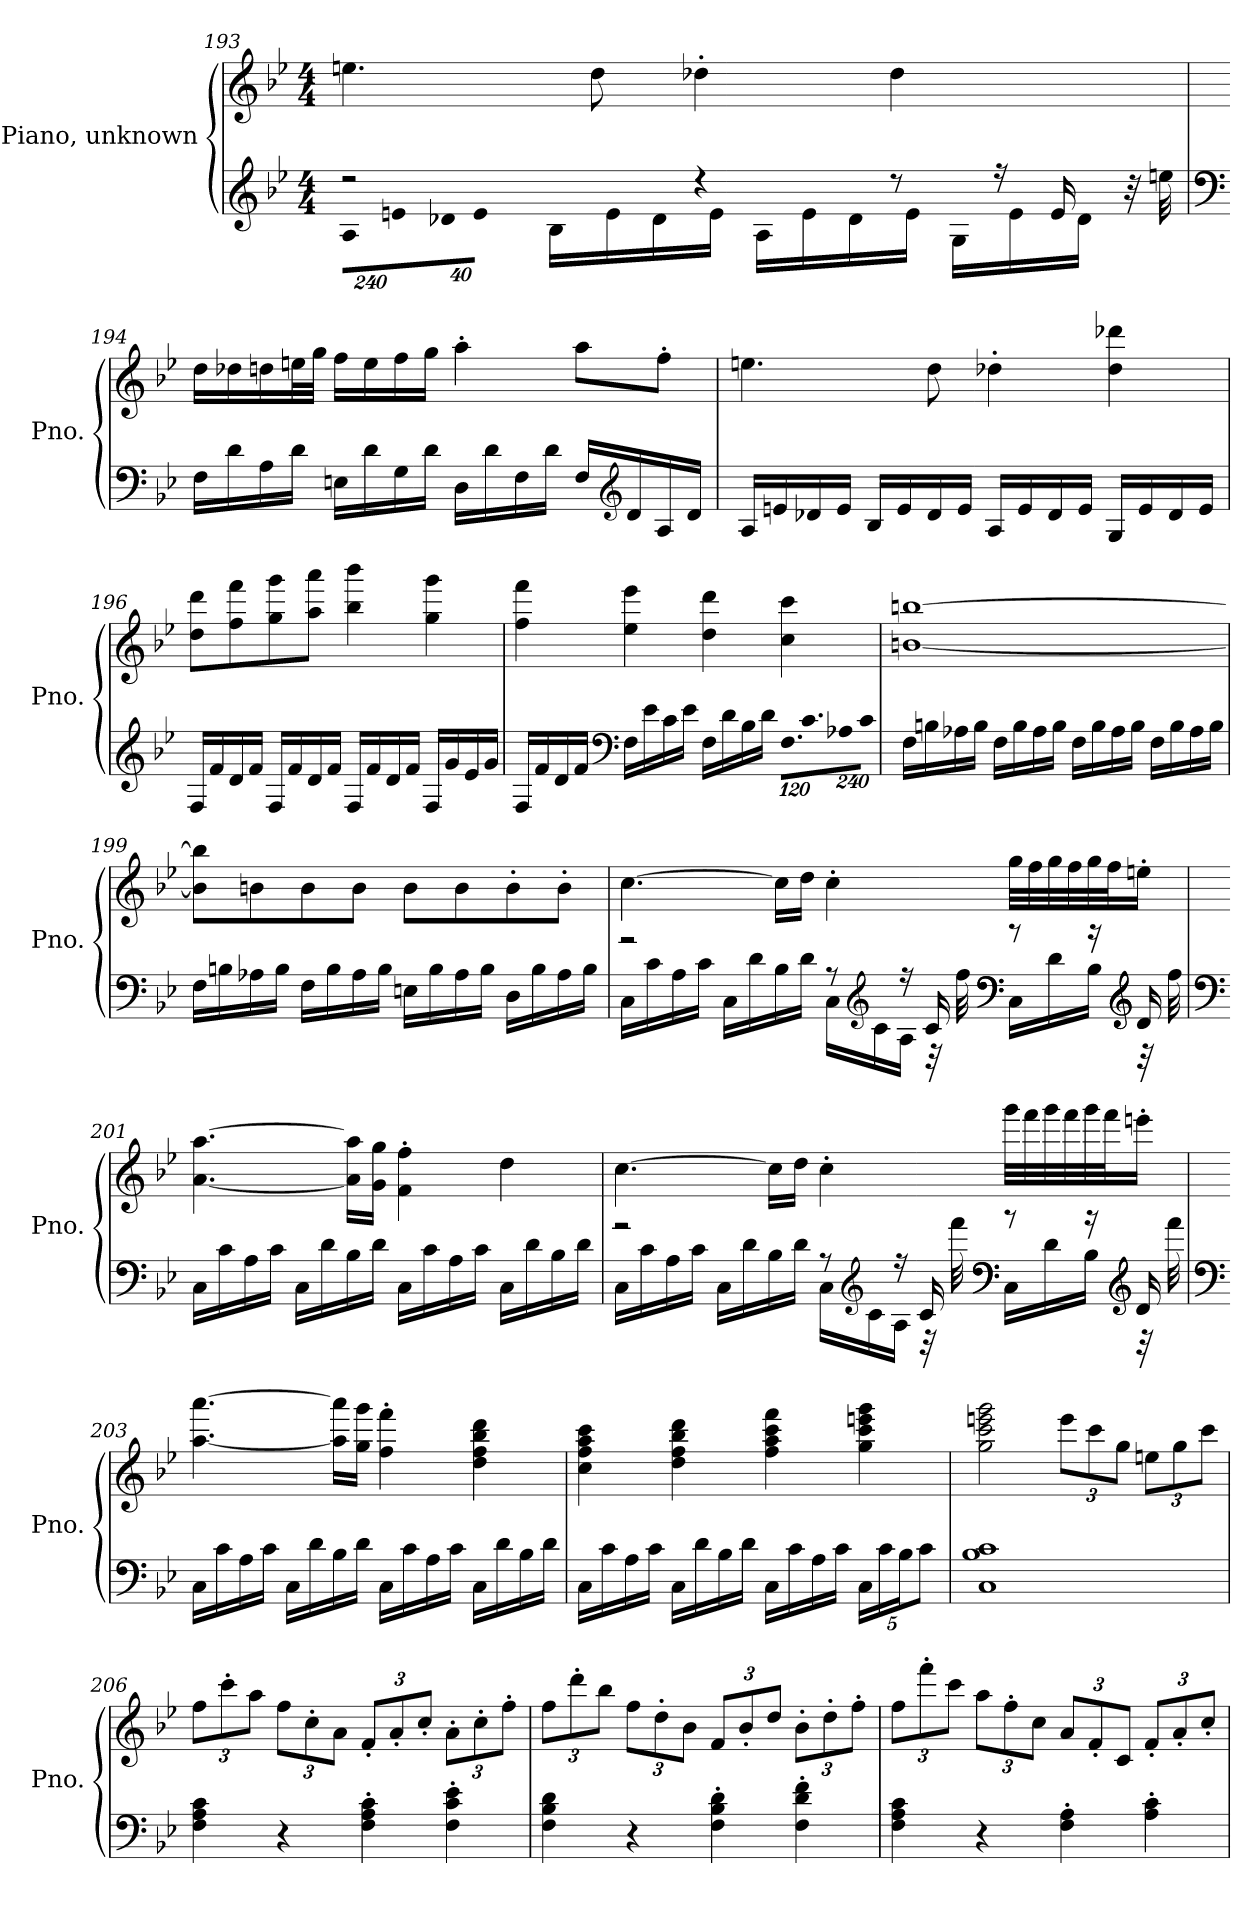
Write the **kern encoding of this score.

**kern	**kern
*part1	*part1
*staff2	*staff1
*I"Piano, unknown	*
*I'Pno.	*
*clefG2	*clefG2
*k[b-e-]	*k[b-e-]
*M4/4	*M4/4
=193	=193
*^	*
*	*Xbrackettup	*
!	!LO:N:vis=16	!
2r	1920%137A\LL	4.een\
!	!LO:N:vis=16	!
.	1920%137en\	.
!	!LO:N:vis=32	!
.	640%23d-X\K	.
!	!LO:N:vis=16	!
.	1920%137e\JJ	.
.	16B-\LL	.
.	16e\	.
.	16d-\	8dd\
.	16e\JJ	.
4r	16A\LL	4dd-X'\
.	16e\	.
.	16d-\	.
.	16e\JJ	.
8r	16G\LL	4dd-\
.	16e\	.
16r	16d-\JJ	.
16e/	32r	.
.	32een\	.
*v	*v	*
!!LO:LB:g=z
=194	=194
*clefF4	*
16F\LL	16dd\LL
16d\	16dd-X\
16A\	16ddn\
16d\JJ	32een\L
.	32gg\JJJ
16En\LL	16ff\LL
16d\	16ee\
16G\	16ff\
16d\JJ	16gg\JJ
16D\LL	4aa'\
16d\	.
16F\	.
16d\JJ	.
16F/LL	8aa\L
*clefG2	*
16d/	.
16A/	8ff'\J
16d/JJ	.
=195	=195
16A/LL	4.een\
16en/	.
16d-X/	.
16e/JJ	.
16B-/LL	.
16e/	.
16d-/	8dd\
16e/JJ	.
16A/LL	4dd-X'\
16e/	.
16d-/	.
16e/JJ	.
16G/LL	4dd-\ 4ddd-X\
16e/	.
16d-/	.
16e/JJ	.
!!LO:PB:g=z
=196	=196
16F/LL	8dd\ 8ddd\L
16f/	.
16d/	8ff\ 8fff\
16f/JJ	.
16F/LL	8gg\ 8ggg\
16f/	.
16d/	8aa\ 8aaa\J
16f/JJ	.
16F/LL	4bb-\ 4bbb-\
16f/	.
16d/	.
16f/JJ	.
16F/LL	4gg\ 4ggg\
16g/	.
16e-/	.
16g/JJ	.
=197	=197
16F/LL	4ff\ 4fff\
16f/	.
16d/	.
16f/JJ	.
*clefF4	*
16F\LL	4ee-\ 4eee-\
16e-\	.
16c\	.
16e-\JJ	.
16F\LL	4dd\ 4ddd\
16d\	.
16B-\	.
16d\JJ	.
!LO:N:vis=32.	!
1920%103F\LLL	4cc\ 4ccc\
!LO:N:vis=32.	!
1920%103c\J	.
!LO:N:vis=16	!
1920%137A-X\	.
!LO:N:vis=16	!
1920%137c\JJ	.
!!LO:LB:g=z
=198	=198
16F\LL	[1bn [1bbn
16Bn\	.
16A-X\	.
16B\JJ	.
16F\LL	.
16B\	.
16A-\	.
16B\JJ	.
16F\LL	.
16B\	.
16A-\	.
16B\JJ	.
16F\LL	.
16B\	.
16A-\	.
16B\JJ	.
=199	=199
16F\LL	8b\] 8bb\]L
16Bn\	.
16A-X\	8bn\
16B\JJ	.
16F\LL	8b\
16B\	.
16A-\	8b\J
16B\JJ	.
16En\LL	8b\L
16B\	.
16A-\	8b\
16B\JJ	.
16D\LL	8b'\
16B\	.
16A-\	8b'\J
16B\JJ	.
!!LO:LB:g=z
=200	=200
*^	*
2r	16C\LL	[4.cc\
.	16c\	.
.	16A\	.
.	16c\JJ	.
.	16C\LL	.
.	16d\	.
.	16B-\	16cc\LL]
.	16d\JJ	16dd\JJ
8r	16C\LL	4cc'\
*clefG2	*	*
.	16c\	.
16r	16A\JJ	.
16c/	32r	.
.	32ff\	.
*clefF4	*	*
8r	16C\LL	32gg\LLL
.	.	32ff\
.	16d\	32gg\
.	.	32ff\
16r	16B-\JJ	32gg\
.	.	32ff\J
*clefG2	*	*
16d/	32r	16een'\JJ
.	32ff\	.
*v	*v	*
=201	=201
*clefF4	*
16C\LL	[4.a\ [4.aa\
16c\	.
16A\	.
16c\JJ	.
16C\LL	.
16d\	.
16B-\	16a\] 16aa\]LL
16d\JJ	16g\ 16gg\JJ
16C\LL	4f\' 4ff\'
16c\	.
16A\	.
16c\JJ	.
16C\LL	4dd\
16d\	.
16B-\	.
16d\JJ	.
!!LO:LB:g=z
=202	=202
*^	*
2r	16C\LL	[4.cc\
.	16c\	.
.	16A\	.
.	16c\JJ	.
.	16C\LL	.
.	16d\	.
.	16B-\	16cc\LL]
.	16d\JJ	16dd\JJ
8r	16C\LL	4cc'\
*clefG2	*	*
.	16c\	.
16r	16A\JJ	.
16c/	32r	.
.	32fff\	.
*clefF4	*	*
8r	16C\LL	32ggg\LLL
.	.	32fff\
.	16d\	32ggg\
.	.	32fff\
16r	16B-\JJ	32ggg\
.	.	32fff\J
*clefG2	*	*
16d/	32r	16eeen'\JJ
.	32fff\	.
*v	*v	*
!!LO:LB:g=z
=203	=203
*clefF4	*
16C\LL	[4.aa\ [4.aaa\
16c\	.
16A\	.
16c\JJ	.
16C\LL	.
16d\	.
16B-\	16aa\] 16aaa\]LL
16d\JJ	16gg\ 16ggg\JJ
16C\LL	4ff\' 4fff\'
16c\	.
16A\	.
16c\JJ	.
16C\LL	4dd\ 4ff\ 4bb-\ 4ddd\
16d\	.
16B-\	.
16d\JJ	.
=204	=204
16C\LL	4cc\ 4ff\ 4aa\ 4ccc\
16c\	.
16A\	.
16c\JJ	.
16C\LL	4dd\ 4ff\ 4bb-\ 4ddd\
16d\	.
16B-\	.
16d\JJ	.
16C\LL	4ff\ 4aa\ 4ccc\ 4fff\
16c\	.
16A\	.
16c\JJ	.
20C\LL	4gg\ 4ccc\ 4eeen\ 4ggg\
20c\	.
20B-\J	.
10c\J	.
=205	=205
1C 1B- 1c	2gg\ 2ccc\ 2eeen\ 2ggg\
*	*Xbrackettup
.	12eee\L
.	12ccc\
.	12gg\J
.	12een\L
.	12gg\
.	12ccc\J
!!LO:LB:g=z
=206	=206
4F\ 4A\ 4c\	12ff\L
.	12ccc'\
.	12aa\J
4r	12ff\L
.	12cc'\
.	12a\J
4F\' 4A\' 4c\'	12f'/L
.	12a'/
.	12cc'/J
4F\' 4c\' 4e-\'	12a'\L
.	12cc'\
.	12ff'\J
=207	=207
4F\ 4B-\ 4d\	12ff\L
.	12ddd'\
.	12bb-\J
4r	12ff\L
.	12dd'\
.	12b-\J
4F\' 4B-\' 4d\'	12f/L
.	12b-'/
.	12dd/J
4F\' 4d\' 4f\'	12b-'\L
.	12dd'\
.	12ff'\J
=208	=208
4F\ 4A\ 4c\	12ff\L
.	12fff'\
.	12ccc\J
4r	12aa\L
.	12ff'\
.	12cc\J
4F\' 4A\'	12a/L
.	12f'/
.	12c/J
4A\' 4c\'	12f'/L
.	12a'/
.	12cc'/J
=	=
*-	*-
